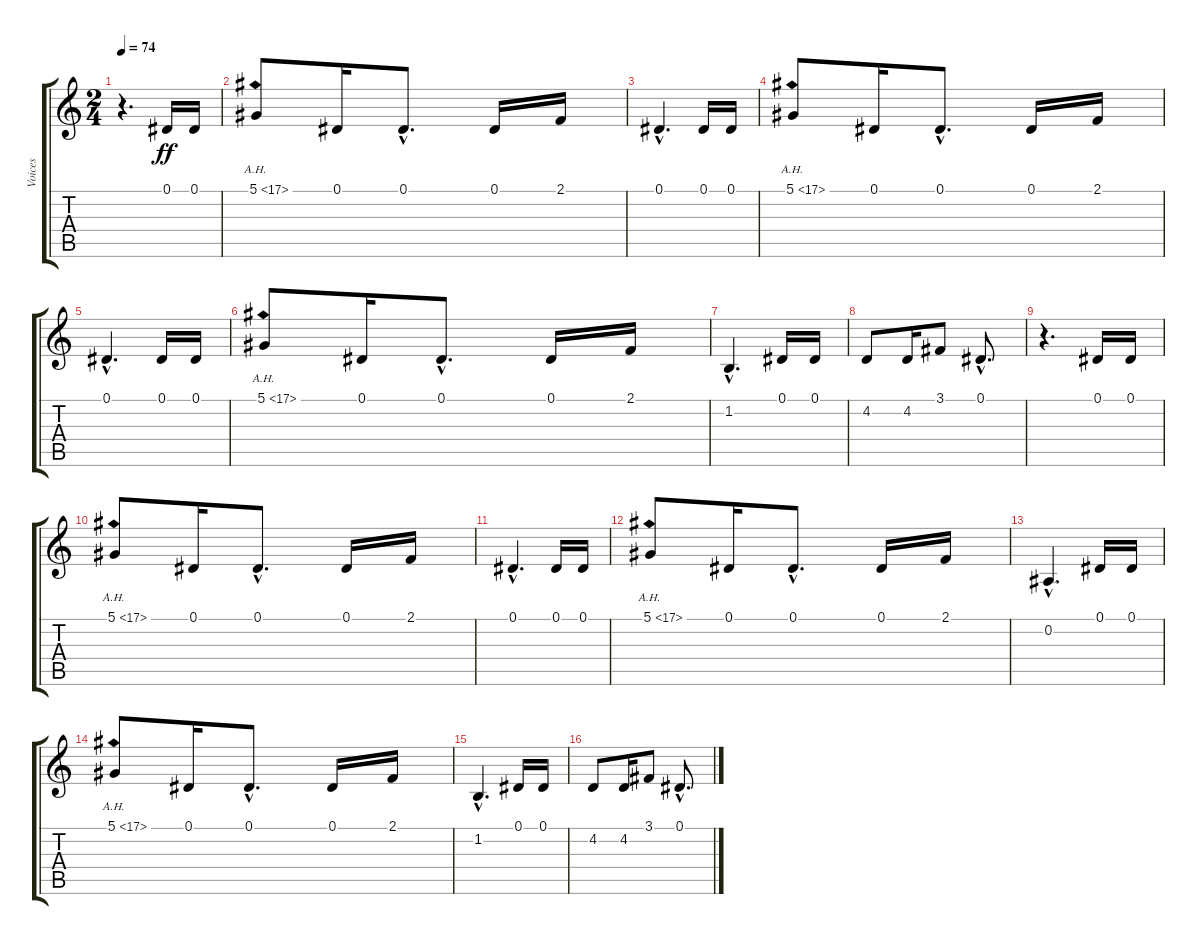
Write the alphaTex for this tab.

\track ("Voices" "Voices") {instrument englishhorn}
\staff {score tabs}
\tuning (Eb4 Bb3 Gb3 Db3 Ab2 Eb2) {hide}
\ts (2 4)
\tempo 74
\clef g2
\ks c
r.4{d dy ff} 0.1.16 0.1.16 |
5.1{ah 12}.8 0.1.16 0.1{hac}.8{d} 0.1.16 2.1.16 |
0.1{hac}.4{d} 0.1.16 0.1.16 |
5.1{ah 12}.8 0.1.16 0.1{hac}.8{d} 0.1.16 2.1.16 |
0.1{hac}.4{d} 0.1.16 0.1.16 |
5.1{ah 12}.8 0.1.16 0.1{hac}.8{d} 0.1.16 2.1.16 |
1.2{hac}.4{d} 0.1.16 0.1.16 |
4.2.8 4.2.16 3.1.8 0.1{hac}.8{d} |
r.4{d} 0.1.16 0.1.16 |
5.1{ah 12}.8 0.1.16 0.1{hac}.8{d} 0.1.16 2.1.16 |
0.1{hac}.4{d} 0.1.16 0.1.16 |
5.1{ah 12}.8 0.1.16 0.1{hac}.8{d} 0.1.16 2.1.16 |
0.2{hac}.4{d} 0.1.16 0.1.16 |
5.1{ah 12}.8 0.1.16 0.1{hac}.8{d} 0.1.16 2.1.16 |
1.2{hac}.4{d} 0.1.16 0.1.16 |
4.2.8 4.2.16 3.1.8 0.1{hac}.8{d volume 0}
